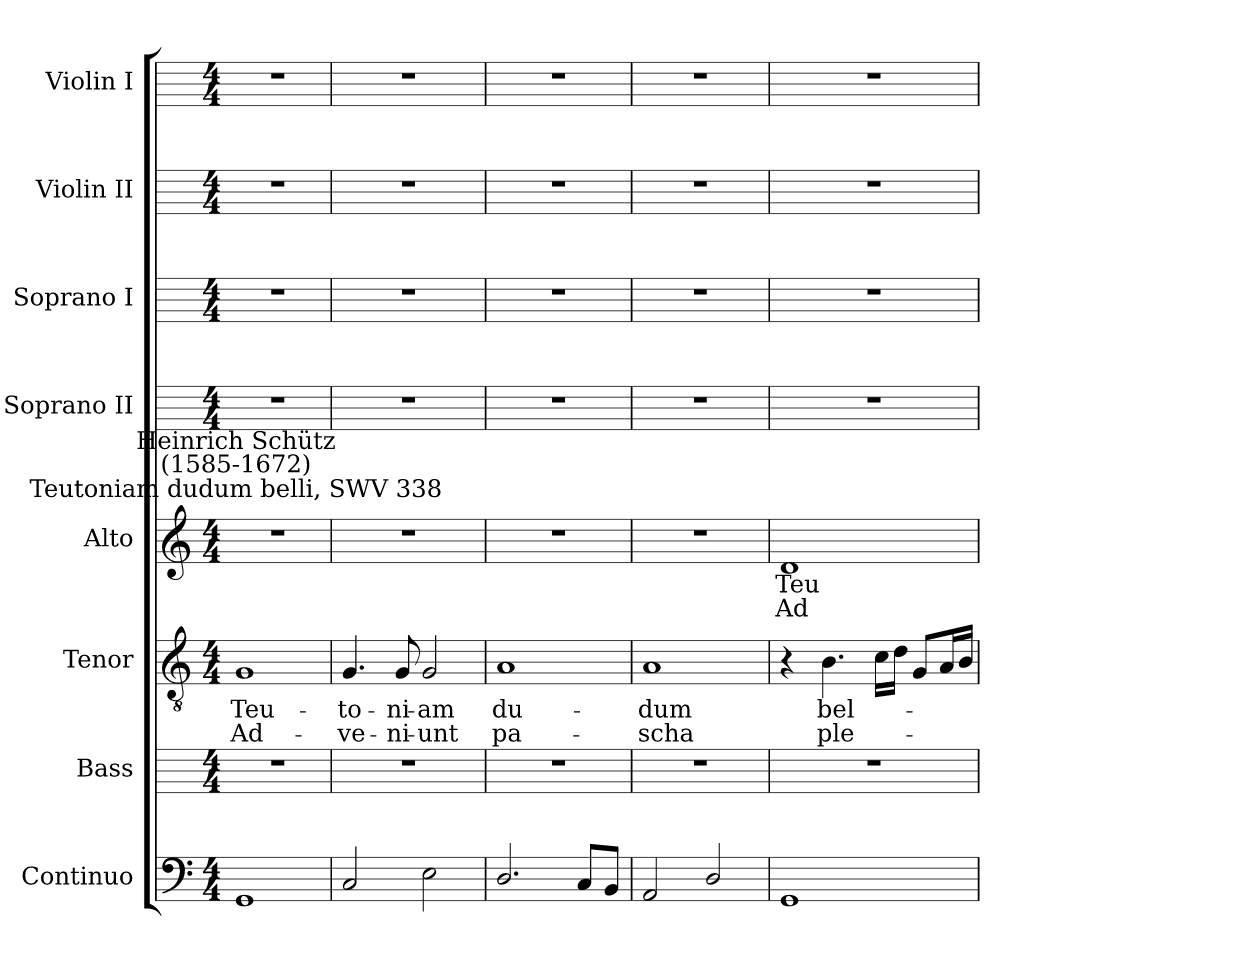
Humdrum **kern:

**kern	**kern	**kern	**text	**text	**kern	**text	**text	**kern	**kern	**kern	**kern
*part8	*part7	*part6	*part6	*part6	*part5	*part5	*part5	*part4	*part3	*part2	*part1
*staff8	*staff7	*staff6	*staff6	*staff6	*staff5	*staff5	*staff5	*staff4	*staff3	*staff2	*staff1
*I"Continuo	*I"Bass	*I"Tenor	*	*	*I"Alto	*	*	*I"Soprano II	*I"Soprano I	*I"Violin II	*I"Violin I
*	*I'B	*I'T	*	*	*I'A	*	*	*I'S II	*I'S I	*I'Vn II	*I'Vn I
*clefF4	*	*clefGv2	*	*	*clefG2	*	*	*	*	*	*
*k[]	*	*k[]	*	*	*k[]	*	*	*	*	*	*
*C:	*	*C:	*	*	*C:	*	*	*	*	*	*
*M4/4	*M4/4	*M4/4	*	*	*M4/4	*	*	*M4/4	*M4/4	*M4/4	*M4/4
=1	=1	=1	=1	=1	=1	=1	=1	=1	=1	=1	=1
!	!	!	!	!	!LO:TX:a:cj:t=Teutoniam dudum belli, SWV 338	!	!	!	!	!	!
!	!	!	!	!	!LO:TX:a:cj:t=Heinrich Schütz\n(1585-1672)	!	!	!	!	!	!
!	!	!	!LO:LY:b	!LO:LY:b	!	!	!	!	!	!	!
1GG	1r	1G	Teu-	-Ad-	1r	.	.	1r	1r	1r	1r
=2	=2	=2	=2	=2	=2	=2	=2	=2	=2	=2	=2
!	!	!	!LO:LY:b	!LO:LY:b	!	!	!	!	!	!	!
2C	1r	4.G	-to-	-ve-	1r	.	.	1r	1r	1r	1r
!	!	!	!LO:LY:b	!LO:LY:b	!	!	!	!	!	!	!
.	.	8G	-ni-	-ni-	.	.	.	.	.	.	.
!	!	!	!LO:LY:b	!LO:LY:b	!	!	!	!	!	!	!
2E	.	2G	-am	unt	.	.	.	.	.	.	.
=3	=3	=3	=3	=3	=3	=3	=3	=3	=3	=3	=3
!	!	!	!LO:LY:b	!LO:LY:b	!	!	!	!	!	!	!
2.D/	1r	1A	du-	-pa-	1r	.	.	1r	1r	1r	1r
8CL	.	.	.	.	.	.	.	.	.	.	.
8BBJ	.	.	.	.	.	.	.	.	.	.	.
=4	=4	=4	=4	=4	=4	=4	=4	=4	=4	=4	=4
!	!	!	!LO:LY:b	!LO:LY:b	!	!	!	!	!	!	!
2AA	1r	1A	-dum	scha	1r	.	.	1r	1r	1r	1r
2D/	.	.	.	.	.	.	.	.	.	.	.
=5	=5	=5	=5	=5	=5	=5	=5	=5	=5	=5	=5
!	!	!	!	!	!	!LO:LY:b	!LO:LY:b	!	!	!	!
1GG	1r	4r	.	.	1d	Teu-	-Ad-	1r	1r	1r	1r
!	!	!	!LO:LY:b	!LO:LY:b	!	!	!	!	!	!	!
.	.	4.B	bel-	ple-	.	.	.	.	.	.	.
.	.	16cLL	.	.	.	.	.	.	.	.	.
.	.	16dJJ	.	.	.	.	.	.	.	.	.
.	.	8GL	.	.	.	.	.	.	.	.	.
.	.	16AL	.	.	.	.	.	.	.	.	.
.	.	16BJJ	.	.	.	.	.	.	.	.	.
=	=	=	=	=	=	=	=	=	=	=	=
*-	*-	*-	*-	*-	*-	*-	*-	*-	*-	*-	*-
